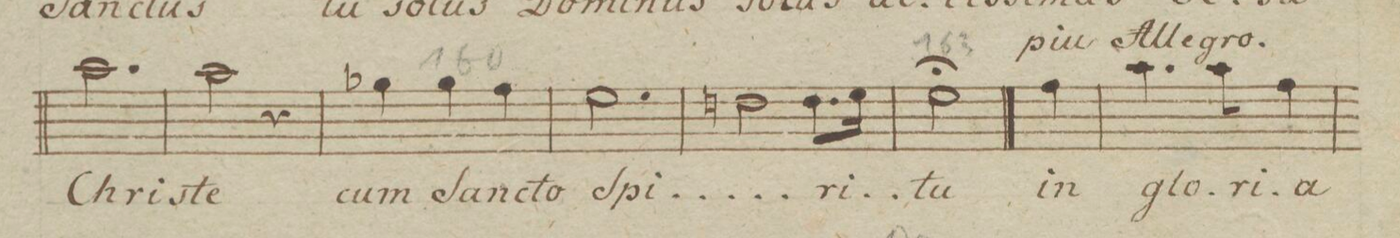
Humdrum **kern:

**kern	**text	**dynam
*I"Canto.	*	*
*clefC1	*	*
*k[-b-e]	*	*
*met(c)	*	*
*M3/4	*	*
2.ff\	Chri-	.
=159	=159	=159
2ff\	-ste	.
4r	.	.
=160	=160	=160
4ee-X\	cum	.
4ee-\	San-	.
4dd\	-cto	.
=161	=161	=161
2.cc\	Spi-	.
=162	=162	=162
2bn\	.	.
8.b\L	-ri-	.
16cc\Jk	.	.
=163	=163	=163
2cc;\	-tu	.
4dd\	in	.
=164	=164	=164
4.ff\	glo-	.
8ff\	-ri-	.
4dd\	-a	.
=165	=165	=165
*-	*-	*-
